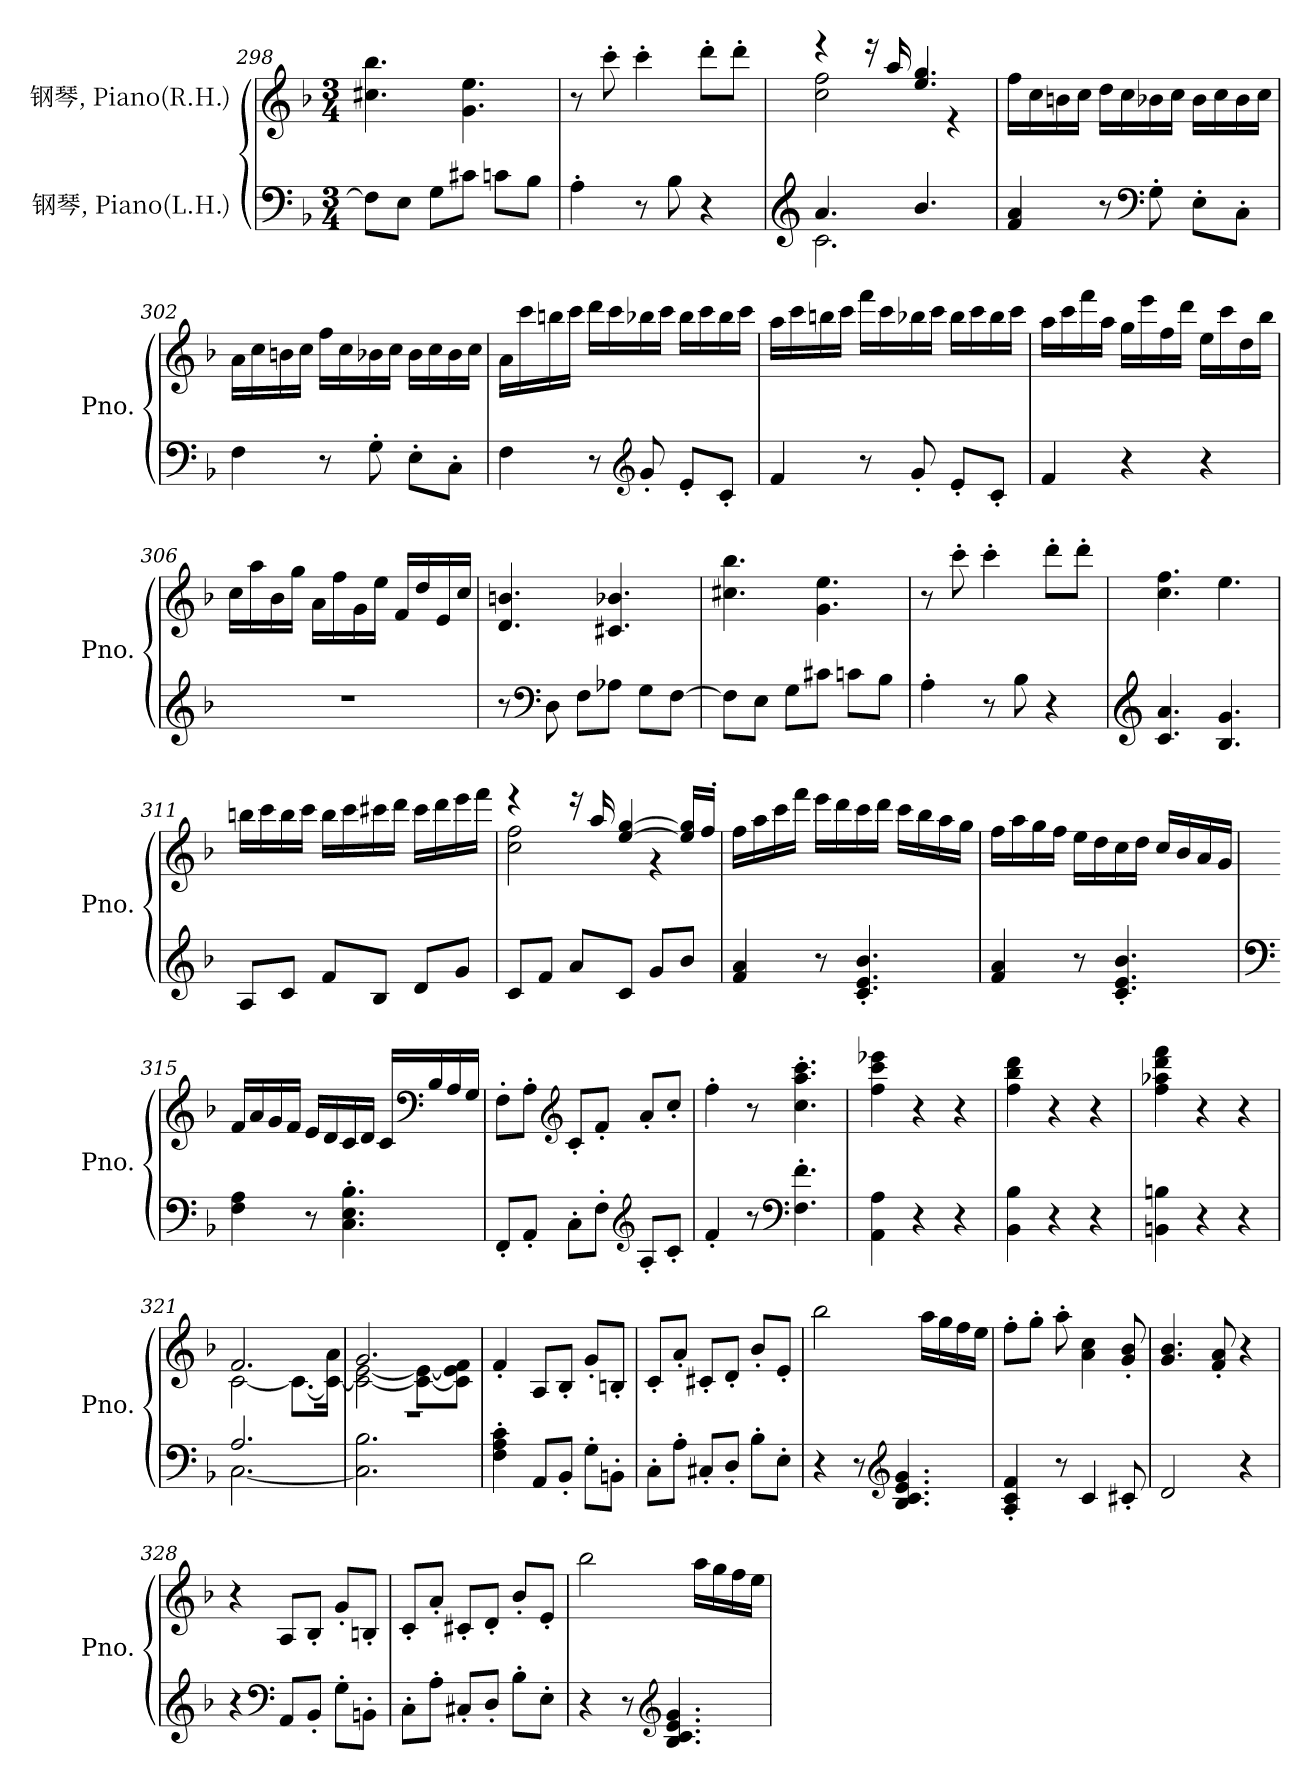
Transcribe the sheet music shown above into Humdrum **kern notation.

**kern	**kern
*part2	*part1
*staff2	*staff1
*I"钢琴, Piano(L.H.)	*I"钢琴, Piano(R.H.)
*I'Pno.	*I'Pno.
*clefF4	*clefG2
*k[b-]	*k[b-]
*M3/4	*M3/4
*MM121	*MM121
=298	=298
8F\L]	4.cc#X\ 4.bb-\
8E\J	.
8G\L	.
*	*MM115
8c#X\J	4.g\ 4.ee\
8cn\L	.
8B-\J	.
=299	=299
*	*MM121
4A'\	8r
*	*MM126
.	8ccc'\
*	*MM130
8r	4ccc'\
8B-\	.
*	*MM130
4r	8ddd'\L
*	*MM115
.	8ddd'\J
=300	=300
*clefG2	*
*	*MM121
*^	*^
4.a/	2.c\	4r	2cc\ 2ff\
.	.	16r	.
.	.	16aa/	.
*	*	*MM130	*
4.b-/	.	4.ee/ 4.gg/	.
.	.	.	4r
*v	*v	*	*
*	*v	*v
!!LO:LB:g=z
=301	=301
*	*MM121
4f/ 4a/	16ff\LL
*	*MM130
.	16cc\
*	*MM134
.	16bn\
.	16cc\JJ
*	*MM130
8r	16dd\LL
.	16cc\
*clefF4	*
*	*MM126
8G'\	16b-X\
.	16cc\JJ
*	*MM130
8E'\L	16b-\LL
.	16cc\
*	*MM126
8C'\J	16b-\
.	16cc\JJ
=302	=302
*	*MM130
4F\	16a\LL
.	16cc\
*	*MM134
.	16bn\
.	16cc\JJ
*	*MM126
8r	16ff\LL
.	16cc\
*	*MM130
8G'\	16b-X\
.	16cc\JJ
*	*MM134
8E'\L	16b-\LL
.	16cc\
*	*MM126
8C'\J	16b-\
.	16cc\JJ
=303	=303
*	*MM130
4F\	16a\LL
.	16ccc\
*	*MM134
.	16bbn\
.	16ccc\JJ
*	*MM126
8r	16ddd\LL
.	16ccc\
*clefG2	*
*	*MM130
8g'/	16bb-X\
.	16ccc\JJ
*	*MM134
8e'/L	16bb-\LL
.	16ccc\
*	*MM126
8c'/J	16bb-\
.	16ccc\JJ
!!LO:LB:g=z
=304	=304
*	*MM130
4f/	16aa\LL
.	16ccc\
*	*MM134
.	16bbn\
.	16ccc\JJ
*	*MM126
8r	16fff\LL
.	16ccc\
*	*MM130
8g'/	16bb-X\
.	16ccc\JJ
*	*MM134
8e'/L	16bb-\LL
.	16ccc\
*	*MM126
8c'/J	16bb-\
.	16ccc\JJ
=305	=305
*	*MM130
4f/	16aa\LL
.	16ccc\
*	*MM134
.	16fff\
.	16aa\JJ
*	*MM126
4r	16gg\LL
.	16eee\
*	*MM130
.	16ff\
.	16ddd\JJ
*	*MM134
4r	16ee\LL
.	16ccc\
*	*MM126
.	16dd\
.	16bb-\JJ
=306	=306
*	*MM130
2.r	16cc\LL
.	16aa\
*	*MM134
.	16b-\
.	16gg\JJ
*	*MM126
.	16a\LL
.	16ff\
*	*MM130
.	16g\
.	16ee\JJ
*	*MM121
.	16f/LL
.	16dd/
*	*MM126
.	16e/
*	*MM105
.	16cc/JJ
!!LO:PB:g=z
=307	=307
*	*MM115
8r	4.d/ 4.bn/
*clefF4	*
8D\	.
8F\L	.
*	*MM119
8A-X\J	4.c#X/ 4.b-X/
8G\L	.
[8F\J	.
=308	=308
*	*MM121
8F\L]	4.cc#X\ 4.bb-\
8E\J	.
8G\L	.
*	*MM115
8c#X\J	4.g\ 4.ee\
8cn\L	.
8B-\J	.
=309	=309
*	*MM121
4A'\	8r
*	*MM126
.	8ccc'\
*	*MM130
8r	4ccc'\
8B-\	.
*	*MM130
4r	8ddd'\L
*	*MM111
.	8ddd'\J
=310	=310
*clefG2	*
*	*MM121
4.c/ 4.a/	4.cc\ 4.ff\
*	*MM126
4.B-/ 4.g/	4.ee\
!!LO:LB:g=z
=311	=311
*	*MM121
8A/L	16bbn\LL
*	*MM130
.	16ccc\
*	*MM134
8c/J	16bb\
.	16ccc\JJ
*	*MM126
8f/L	16bb\LL
.	16ccc\
*	*MM130
8B-/J	16ccc#X\
.	16ddd\JJ
*	*MM134
8d/L	16ccc#\LL
.	16ddd\
*	*MM126
8g/J	16eee\
.	16fff\JJ
=312	=312
*	*MM130
*	*^
8c/L	4r	2cc\ 2ff\
8f/J	.	.
*	*MM126	*
8a/L	16r	.
.	16aa/	.
*	*MM130	*
8c/J	[4ee/ [4gg/	.
*	*MM121	*
8g/L	.	4r
*	*MM111	*
8b-/J	16ee/] 16gg/]LL	.
.	16ff'/JJ	.
*	*v	*v
=313	=313
*	*MM115
4f/ 4a/	16ff\LL
*	*MM130
.	16aa\
*	*MM134
.	16ccc\
.	16fff\JJ
*	*MM130
8r	16eee\LL
.	16ddd\
*	*MM134
4.c/' 4.e/' 4.b-/'	16ccc\
.	16ddd\JJ
*	*MM138
.	16ccc\LL
.	16bb-\
*	*MM130
.	16aa\
.	16gg\JJ
!!LO:LB:g=z
=314	=314
*	*MM134
4f/ 4a/	16ff\LL
.	16aa\
*	*MM138
.	16gg\
.	16ff\JJ
*	*MM130
8r	16ee\LL
.	16dd\
*	*MM134
4.c/' 4.e/' 4.b-/'	16cc\
.	16dd\JJ
*	*MM130
.	16cc/LL
.	16b-/
*	*MM126
.	16a/
.	16g/JJ
=315	=315
*clefF4	*
*	*MM130
4F\ 4A\	16f/LL
.	16a/
*	*MM134
.	16g/
.	16f/JJ
*	*MM126
8r	16e/LL
.	16d/
*	*MM130
4.C\' 4.E\' 4.B-\'	16c/
.	16d/JJ
*	*MM121
.	16c/LL
*	*clefF4
.	16B-/
*	*MM126
.	16A/
*	*MM111
.	16G/JJ
=316	=316
*	*MM130
8FF'/L	8F'\L
*	*MM134
8AA'/J	8A'\J
*	*clefG2
*	*MM126
8C'\L	8c'/L
*	*MM130
8F'\J	8f'/J
*clefG2	*
*	*MM121
8A'/L	8a'/L
*	*MM126
8c'/J	8cc'/J
=317	=317
*	*MM126
4f'/	4ff'\
*	*MM115
8r	8r
*clefF4	*
*	*MM119
4.F\' 4.f\'	4.cc\' 4.aa\' 4.ccc\'
!!LO:LB:g=z
=318	=318
*	*MM115
4AA\ 4A\	4ff\ 4ccc\ 4eee-X\
*	*MM126
4r	4r
4r	4r
=319	=319
*	*MM138
4BB-\ 4B-\	4ff\ 4bb-\ 4ddd\
4r	4r
4r	4r
=320	=320
*	*MM130
4BBn\ 4Bn\	4ff\ 4aa-X\ 4ddd\ 4fff\
4r	4r
4r	4r
=321	=321
*	*MM138
*^	*^
2.A/	[2.C\	2.f/	[2c\
.	.	.	8.c\L_
*	*	*MM121	*
.	.	.	16c\_ 16a\Jk
=322	=322	=322	=322
*	*	*MM134	*
2.r	2.C\] 2.B-\	2.g/	2c\_ [2e\
.	.	.	8c\_ 8e\_L
*	*	*MM115	*
.	.	.	8c\] 8e\] 8f\J
*v	*v	*	*
*	*v	*v
=323	=323
*	*MM126
4F\' 4A\' 4c\'	4f'/
*	*MM126
8AA/L	8A/L
*	*MM121
8BB-'/J	8B-'/J
*	*MM134
8G'\L	8g'/L
*	*MM126
8BBn'\J	8Bn'/J
=324	=324
*	*MM130
8C'\L	8c'/L
*	*MM138
8A'\J	8a'/J
*	*MM126
8C#X'/L	8c#X'/L
*	*MM130
8D'/J	8d'/J
*	*MM134
8B-'\L	8b-'/L
*	*MM84
8E'\J	8e'/J
!!LO:LB:g=z
=325	=325
*	*MM126
4r	2bb-\
8r	.
*clefG2	*
4.B-/ 4.c/ 4.e/ 4.g/	.
*	*MM130
.	16aa\LL
*	*MM138
.	16gg\
*	*MM134
.	16ff\
*	*MM126
.	16ee\JJ
=326	=326
*	*MM130
4A/' 4c/' 4f/'	8ff'\L
*	*MM121
.	8gg'\J
*	*MM105
8r	8aa'\
*	*MM130
4c/	4a\ 4cc\
*	*MM121
8c#X'/	8g/' 8b-/'
=327	=327
*	*MM111
2d/	4.g/ 4.b-/
*	*MM115
.	8f/' 8a/'
*	*MM126
4r	4r
=328	=328
*	*MM132
4r	4r
*clefF4	*
*	*MM126
8AA/L	8A/L
*	*MM121
8BB-'/J	8B-'/J
*	*MM134
8G'\L	8g'/L
*	*MM126
8BBn'\J	8Bn'/J
=329	=329
*	*MM130
8C'\L	8c'/L
*	*MM138
8A'\J	8a'/J
*	*MM126
8C#X'/L	8c#X'/L
*	*MM130
8D'/J	8d'/J
*	*MM134
8B-'\L	8b-'/L
*	*MM84
8E'\J	8e'/J
!!LO:LB:g=z
=330	=330
*	*MM126
4r	2bb-\
8r	.
*clefG2	*
4.B-/ 4.c/ 4.e/ 4.g/	.
*	*MM130
.	16aa\LL
*	*MM134
.	16gg\
*	*MM130
.	16ff\
*	*MM121
.	16ee\JJ
=	=
*-	*-
